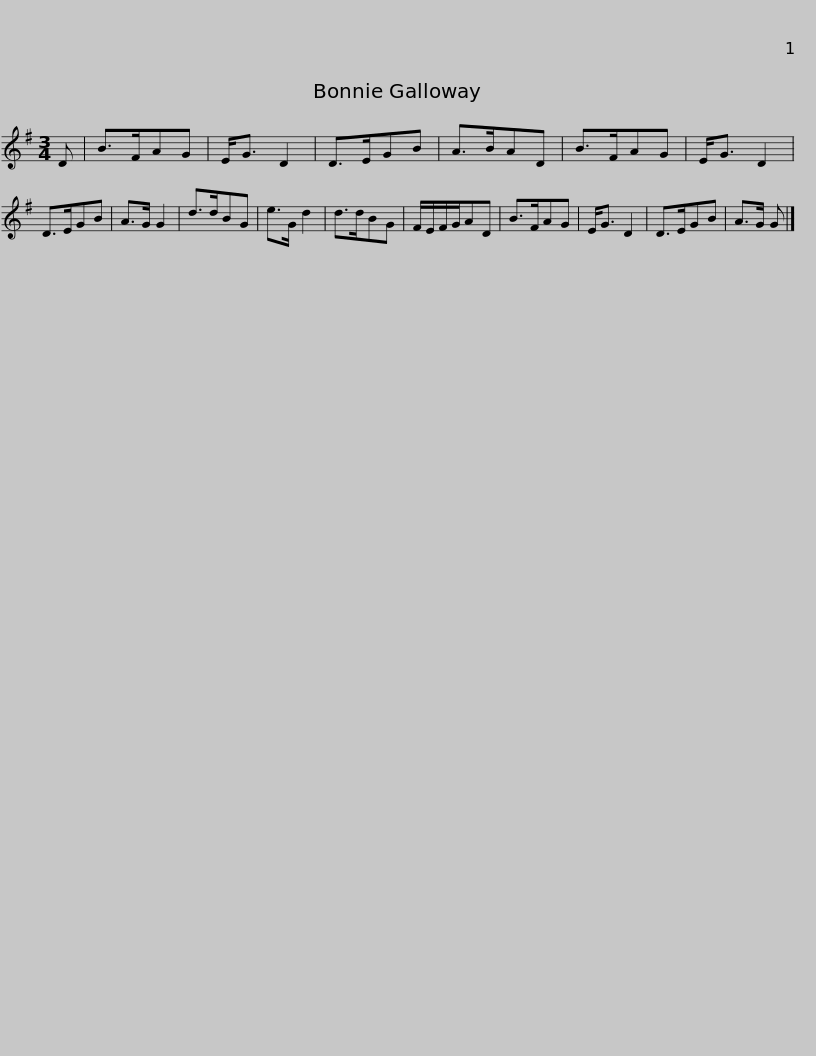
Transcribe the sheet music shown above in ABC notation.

X:1
L:1/8
M:3/4
I:linebreak $
K:G
V:1 treble
V:1
 D | B>FAG | E<G D2 | D>EGB | A>BAD | %5
 B>FAG | E<G D2 | D>EGB | A>G G2 | d>dBG | %10
 e>G d2 |$ d>dBG | F/E/F/G/AD | B>FAG | E<G D2 | %15
 D>EGB | A>G G |] %17
